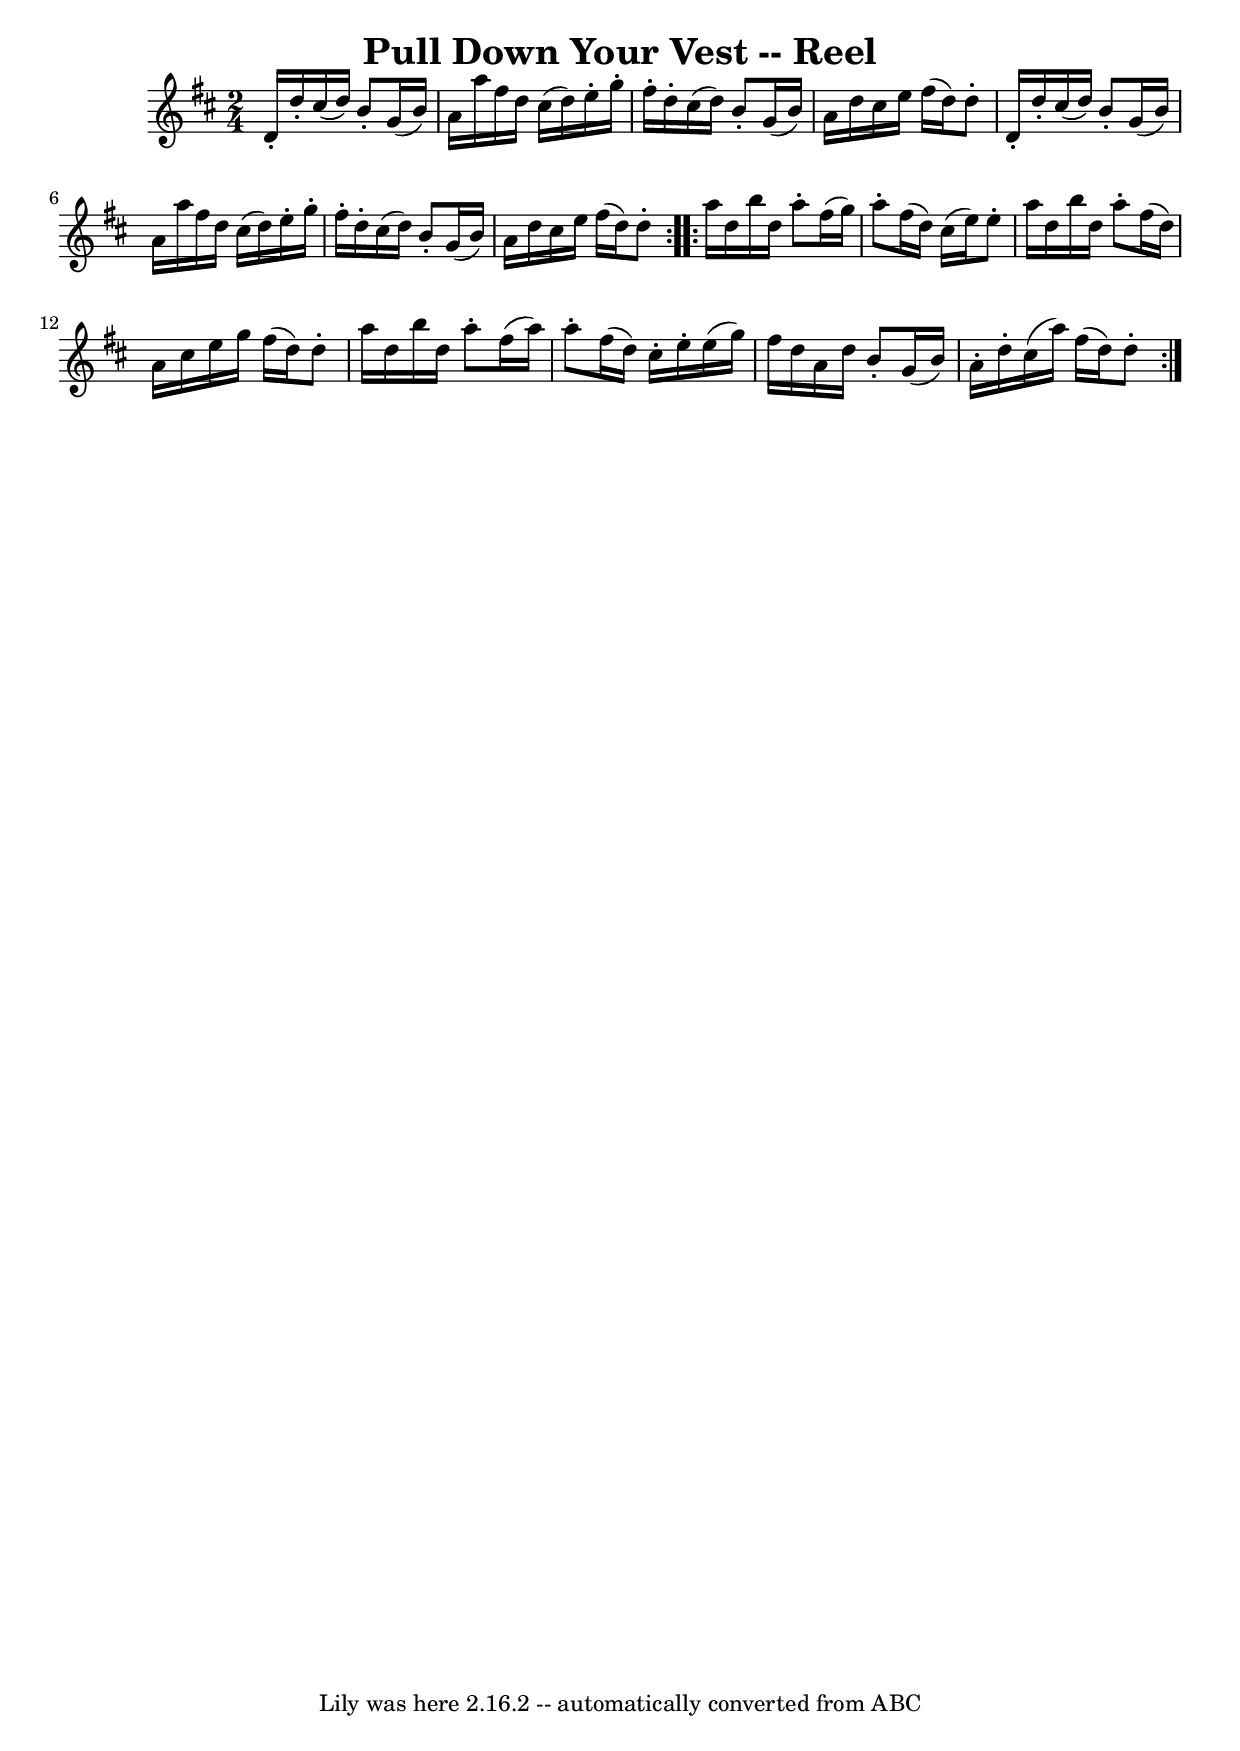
\version "2.16.2"
\include "Mammoth.ily"
\header {
  %% book = "Ryan's Mammoth Collection"
  crossRefNumber = "1"
  footnotes = "\\\\183"
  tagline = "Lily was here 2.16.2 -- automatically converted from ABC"
  title = "Pull Down Your Vest -- Reel"

}
voicedefault =  {



  \repeat volta 2 {

    \time 2/4 
    \key d \major
    d'16-. d''16-. cis''16 (d''16) b'8-. 
    g'16 (b'16)   |
    a'16 a''16 fis''16 d''16 cis''16 (
    d''16) e''16-. g''16-.   |
    fis''16-. d''16-. cis''16 (d''16) b'8-. g'16 (b'16)   |
    a'16 d''16    
    cis''16 e''16 fis''16 (d''16) d''8-.   |
    d'16-.   
    d''16-. cis''16 (d''16) b'8-. g'16 (b'16)   |
    a'16 
    a''16 fis''16 d''16 cis''16 (d''16) e''16-. g''16-.   
    |
    fis''16-. d''16-. cis''16 (d''16) b'8-. g'16 (
    b'16)   |
    a'16 d''16 cis''16 e''16 fis''16 (d''16) d''8-.   
  } 
  \repeat volta 2 {
    a''16 d''16 b''16 d''16 a''8-. fis''16 (g''16)   |
    a''8-. fis''16 (d''16)   
    cis''16 (e''16) e''8-.   |
    a''16 d''16 b''16 d''16   
    a''8-. fis''16 (d''16)   |
    a'16 cis''16 e''16 g''16 
    fis''16 (d''16) d''8-.   |
    a''16 d''16 b''16    
    d''16 a''8-. fis''16 (a''16)   |
    a''8-. fis''16 (
    d''16) cis''16-. e''16-. e''16 (g''16)   |
    fis''16    
    d''16 a'16 d''16 b'8-. g'16 (b'16)   |
    a'16-.   
    d''16-. cis''16 (a''16) fis''16 (d''16) d''8-.   
  }   

}

\score{
  <<

    \context Staff="default"
    {
      \voicedefault 
      
    }

  >>
  \layout {
    
  }
  \midi {
  }

}
